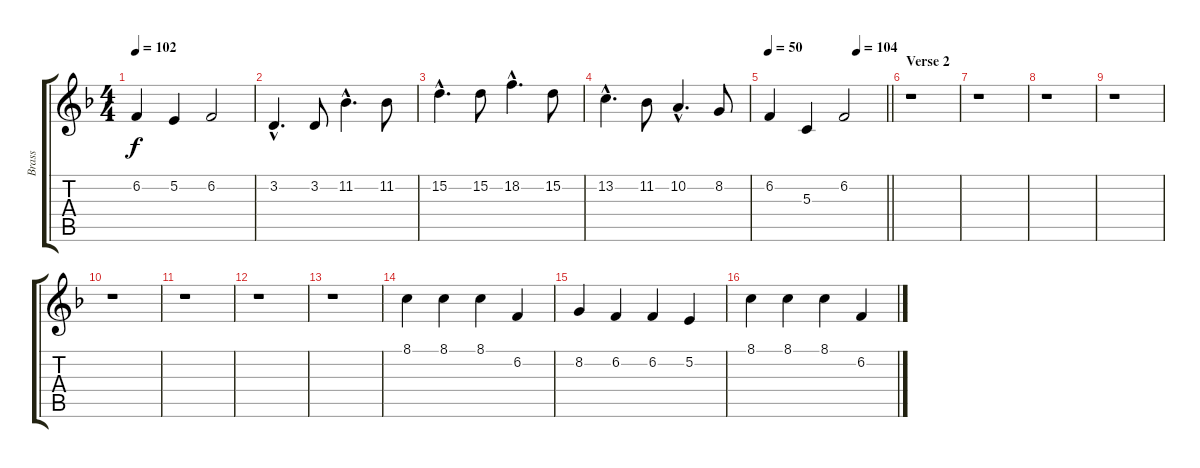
\track ("Brass" "Brass") {instrument brasssection}
\staff {score tabs}
\tuning (E4 B3 G3 D3 A2 E2) {hide}
\ts (4 4)
\tempo 102
\clef g2
\ks f
6.2.4{dy f} 5.2.4 6.2.2 |
3.2{hac}.4{d} 3.2.8 11.2{hac}.4{d} 11.2.8 |
15.2{hac}.4{d} 15.2.8 18.2{hac}.4{d} 15.2.8 |
13.2{hac}.4{d} 11.2.8 10.2{hac}.4{d} 8.2.8 |
\tempo 50
\tempo (104 0.75)
\barLineRight lightlight
6.2.4 5.3.4 6.2.2 |
\section ("" "Verse 2")
r.1 |
r.1 |
r.1 |
r.1 |
r.1 |
r.1 |
r.1 |
r.1 |
8.1.4{instrument tubularbells} 8.1.4 8.1.4 6.2.4 |
8.2.4 6.2.4 6.2.4 5.2.4 |
8.1.4 8.1.4 8.1.4 6.2.4
